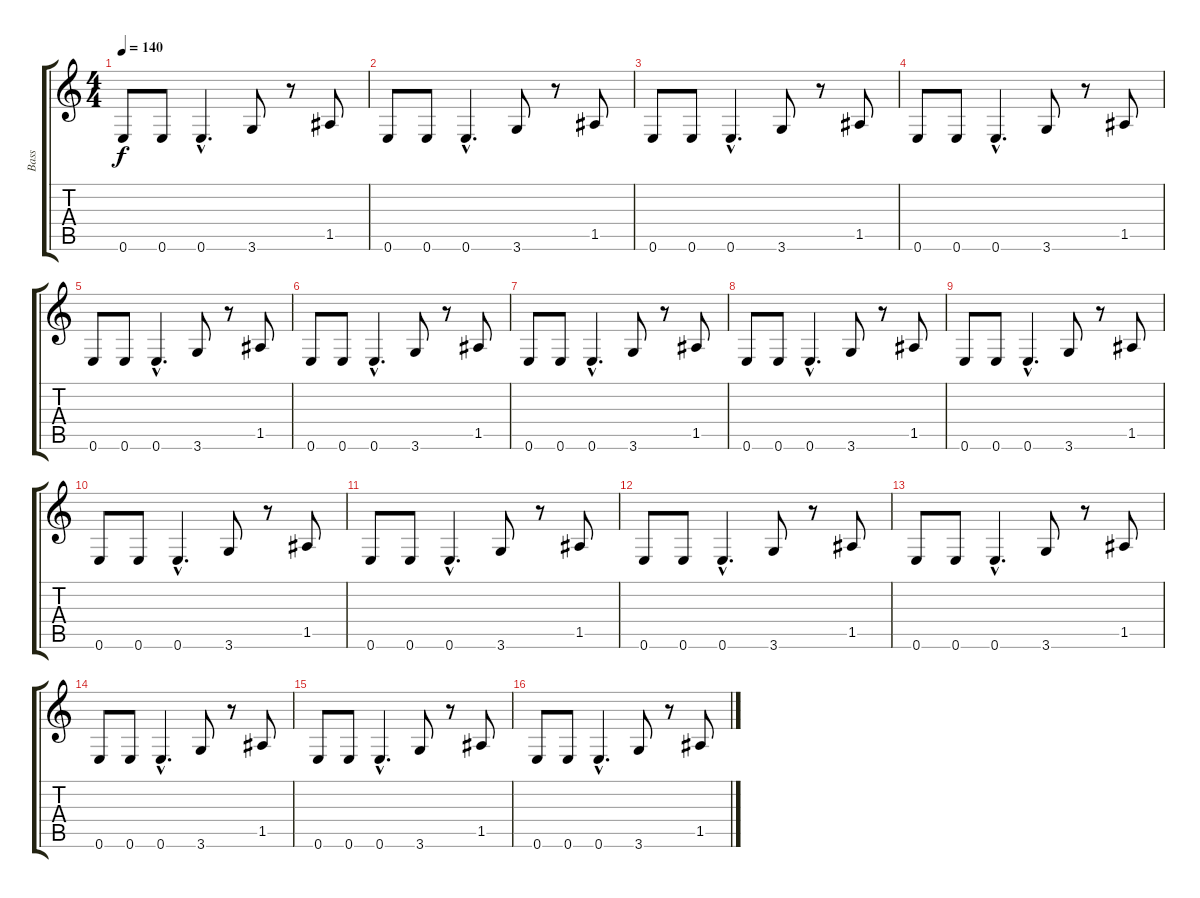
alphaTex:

\track ("Bass" "Bass") {instrument electricbasspick}
\staff {score tabs}
\tuning (E4 B3 G3 D3 A2 E2) {hide}
\ts (4 4)
\tempo 140
\clef g2
\ks c
0.6.8{dy f instrument electricbasspick} 0.6.8 0.6{hac}.4{d} 3.6.8 r.8 1.5.8 |
0.6.8 0.6.8 0.6{hac}.4{d} 3.6.8 r.8 1.5.8 |
0.6.8 0.6.8 0.6{hac}.4{d} 3.6.8 r.8 1.5.8 |
0.6.8 0.6.8 0.6{hac}.4{d} 3.6.8 r.8 1.5.8 |
0.6.8 0.6.8 0.6{hac}.4{d} 3.6.8 r.8 1.5.8 |
0.6.8 0.6.8 0.6{hac}.4{d} 3.6.8 r.8 1.5.8 |
0.6.8 0.6.8 0.6{hac}.4{d} 3.6.8 r.8 1.5.8 |
0.6.8 0.6.8 0.6{hac}.4{d} 3.6.8 r.8 1.5.8 |
0.6.8 0.6.8 0.6{hac}.4{d} 3.6.8 r.8 1.5.8 |
0.6.8 0.6.8 0.6{hac}.4{d} 3.6.8 r.8 1.5.8 |
0.6.8 0.6.8 0.6{hac}.4{d} 3.6.8 r.8 1.5.8 |
0.6.8 0.6.8 0.6{hac}.4{d} 3.6.8 r.8 1.5.8 |
0.6.8 0.6.8 0.6{hac}.4{d} 3.6.8 r.8 1.5.8 |
0.6.8 0.6.8 0.6{hac}.4{d} 3.6.8 r.8 1.5.8 |
0.6.8 0.6.8 0.6{hac}.4{d} 3.6.8 r.8 1.5.8 |
0.6.8 0.6.8 0.6{hac}.4{d} 3.6.8 r.8 1.5.8
